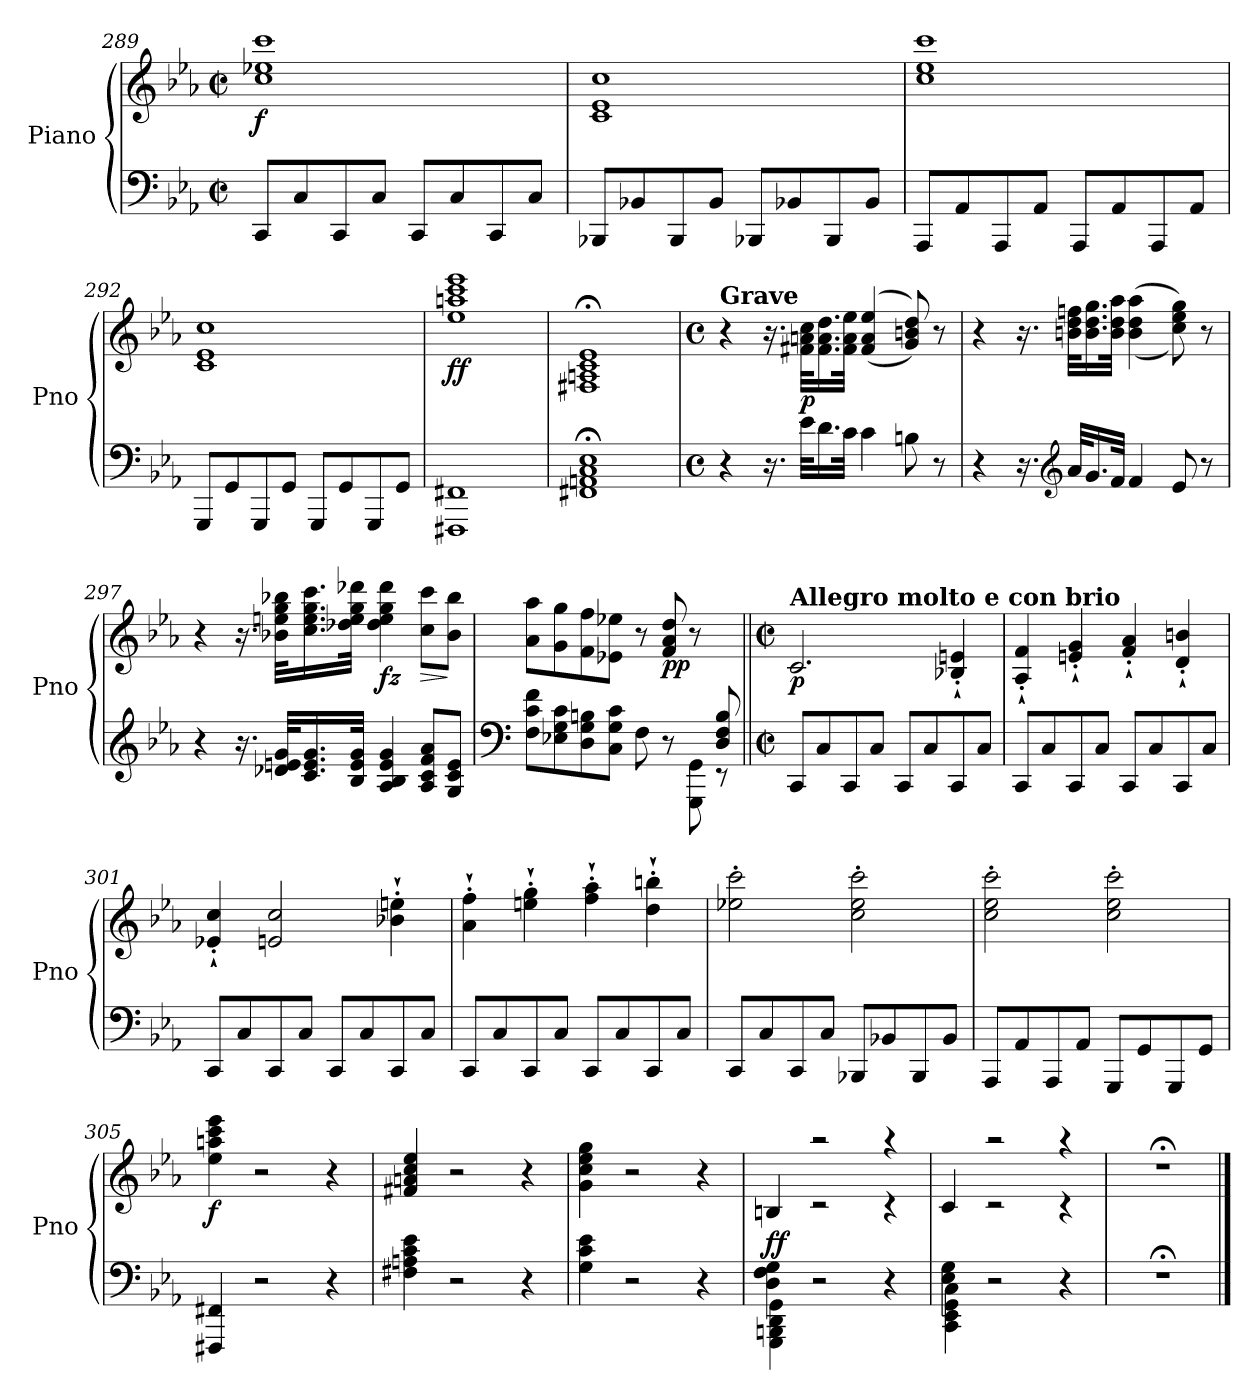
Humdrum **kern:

**kern	**kern	**dynam
*part1	*part1	*part1
*staff2	*staff1	*staff1/2
*I"Piano	*	*
*I'Pno	*	*
!!LO:LB:g=z
*clefF4	*clefG2	*
*k[b-e-a-]	*k[b-e-a-]	*
*E-:	*E-:	*
*M2/2	*M2/2	*
*met(c|)	*met(c|)	*
=289	=289	=289
!	!	!LO:DY:b
8CC/L	1cc 1ee-X 1ccc	f
8C/	.	.
8CC/	.	.
8C/J	.	.
8CC/L	.	.
8C/	.	.
8CC/	.	.
8C/J	.	.
=290	=290	=290
8BBB-X/L	1c 1e- 1cc	.
8BB-X/	.	.
8BBB-/	.	.
8BB-/J	.	.
8BBB-X/L	.	.
8BB-X/	.	.
8BBB-/	.	.
8BB-/J	.	.
=291	=291	=291
8AAA-/L	1cc 1ee- 1ccc	.
8AA-/	.	.
8AAA-/	.	.
8AA-/J	.	.
8AAA-/L	.	.
8AA-/	.	.
8AAA-/	.	.
8AA-/J	.	.
=292	=292	=292
8GGG/L	1c 1e- 1cc	.
8GG/	.	.
8GGG/	.	.
8GG/J	.	.
8GGG/L	.	.
8GG/	.	.
8GGG/	.	.
8GG/J	.	.
=293	=293	=293
!	!	!LO:DY:b
1FFF#X 1FF#X	1ee- 1aan 1ccc 1eee-	ff
!!LO:PB:g=z
=294	=294	=294
1FF#X;< 1AAn;< 1C;< 1E-;<	1F#X; 1An; 1c; 1e-;	.
!!LO:LB:g=z
=295	=295	=295
*M4/4	*M4/4	*
*met(c)	*met(c)	*
!	!LO:TX:a:B:t=Grave	!
4r	4r	.
16.r	16.r	.
!	!	!LO:DY:b
32e-\KLL	32f#X\ 32an\ 32cc\KLL	p
16.d\	16.f#\ 16.a\ 16.dd\	.
32c\JJk	32f#\ 32a\ 32ee-\JJk	.
4c\	(>(<4f#/ 4a/ 4ee-/	.
8Bn\	8g/ 8bn/ 8dd/))	.
8r	8r	.
=296	=296	=296
4r	4r	.
16.r	16.r	.
*clefG2	*	*
32a-/KLL	32bn\ 32dd\ 32ffn\KLL	.
16.g/	16.b\ 16.dd\ 16.gg\	.
32f/JJk	32b\ 32dd\ 32aa-\JJk	.
4f/	(>(>4b\ 4dd\ 4aa-\	.
8e-/	8cc\ 8ee-\ 8gg\))	.
8r	8r	.
=297	=297	=297
4r	4r	.
16.r	16.r	.
32d-X/ 32en/ 32g/KLL	32b-X\ 32een\ 32gg\ 32bb-X\KLL	.
16.c/ 16.e/ 16.g/	16.cc\ 16.ee\ 16.gg\ 16.ccc\	.
32B-/ 32e/ 32g/JJk	32dd-X\ 32ee\ 32gg\ 32ddd-X\JJk	.
!	!	!LO:DY:b
4A-/ 4B-/ 4e/ 4g/	4dd-\ 4ee\ 4gg\ 4ddd-\	fz
!	!	!LO:HP:b
8A-/ 8c/ 8f/ 8a-/L	8cc\ 8ccc\L	>
8G/ 8c/ 8e/J	8b-\ 8bb-\J	]
!!LO:LB:g=z
=298	=298	=298
*clefF4	*	*
*^	*	*
2..ryy	8F\ 8c\ 8f\L	8a-\ 8aa-\L	.
.	8E-X\ 8G\ 8c\	8g\ 8gg\	.
.	8D\ 8G\ 8Bn\	8f\ 8ff\	.
.	8C\ 8G\ 8c\J	8e-X\ 8ee-X\J	.
.	8F\	8r	.
!	!	!	!LO:DY:b
.	8r	8f/ 8a-/ 8dd/	pp
.	8GGG\ 8GG\	8r	.
8D/ 8F/ 8B/	8rEE	8ryy	.
*v	*v	*	*
=299||	=299||	=299||
*M2/2	*M2/2	*
*met(c|)	*met(c|)	*
*^	*	*
!	!	!LO:TX:a:B:t=Allegro molto e con brio	!
!	!	!	!LO:DY:b
*v	*v	*	*
8CC/L	2.c/	p
8C/	.	.
8CC/	.	.
8C/J	.	.
8CC/L	.	.
8C/	.	.
8CC/	4B-X/'<`< 4en/'<`<	.
8C/J	.	.
=300	=300	=300
8CC/L	4A-/'<`< 4f/'<`<	.
8C/	.	.
8CC/	4en/'<`< 4g/'<`<	.
8C/J	.	.
8CC/L	4f/'<`< 4a-/'<`<	.
8C/	.	.
8CC/	4d/'<`< 4bn/'<`<	.
8C/J	.	.
=301	=301	=301
8CC/L	4e-X/'<`< 4cc/'<`<	.
8C/	.	.
8CC/	2en/ 2cc/	.
8C/J	.	.
8CC/L	.	.
8C/	.	.
8CC/	4b-X\'>`> 4een\'>`>	.
8C/J	.	.
!!LO:PB:g=z
=302	=302	=302
8CC/L	4a-\'>`> 4ff\'>`>	.
8C/	.	.
8CC/	4een\'>`> 4gg\'>`>	.
8C/J	.	.
8CC/L	4ff\'>`> 4aa-\'>`>	.
8C/	.	.
8CC/	4dd\'>`> 4bbn\'>`>	.
8C/J	.	.
=303	=303	=303
8CC/L	2ee-X\'> 2ccc\'>	.
8C/	.	.
8CC/	.	.
8C/J	.	.
8BBB-X/L	2cc\'> 2ee-\'> 2ccc\'>	.
8BB-X/	.	.
8BBB-/	.	.
8BB-/J	.	.
=304	=304	=304
8AAA-/L	2cc\'> 2ee-\'> 2ccc\'>	.
8AA-/	.	.
8AAA-/	.	.
8AA-/J	.	.
8GGG/L	2cc\'> 2ee-\'> 2ccc\'>	.
8GG/	.	.
8GGG/	.	.
8GG/J	.	.
=305	=305	=305
!	!	!LO:DY:b
4FFF#X/ 4FF#X/	4ee-\ 4aan\ 4ccc\ 4eee-\	f
2r	2r	.
4r	4r	.
=306	=306	=306
4F#X\ 4An\ 4c\ 4e-\	4f#X/ 4an/ 4cc/ 4ee-/	.
2r	2r	.
4r	4r	.
!!LO:LB:g=z
=307	=307	=307
4G\ 4c\ 4e-\	4g\ 4cc\ 4ee-\ 4gg\	.
2r	2r	.
4r	4r	.
=308	=308	=308
*^	*^	*
!	!	!	!	!LO:DY:b
4D\ 4F\ 4G\	4GGG\ 4BBBn\ 4DD\ 4GG\	4Bn/	4ryy	ff
2.ryy	2r	2raa	2rc	.
.	4r	4raa	4rc	.
!!LO:LB:g=z	!!
=309	=309	=309	=309	=309
4E-\ 4G\	4CC\ 4EE-\ 4GG\ 4C\	4c/	4ryy	.
2.ryy	2r	2raa	2rc	.
.	4r	4raa	4rc	.
*v	*v	*	*	*
*	*v	*v	*
=310	=310	=310
1r;<	1r;<	.
==	==	==
*-	*-	*-
